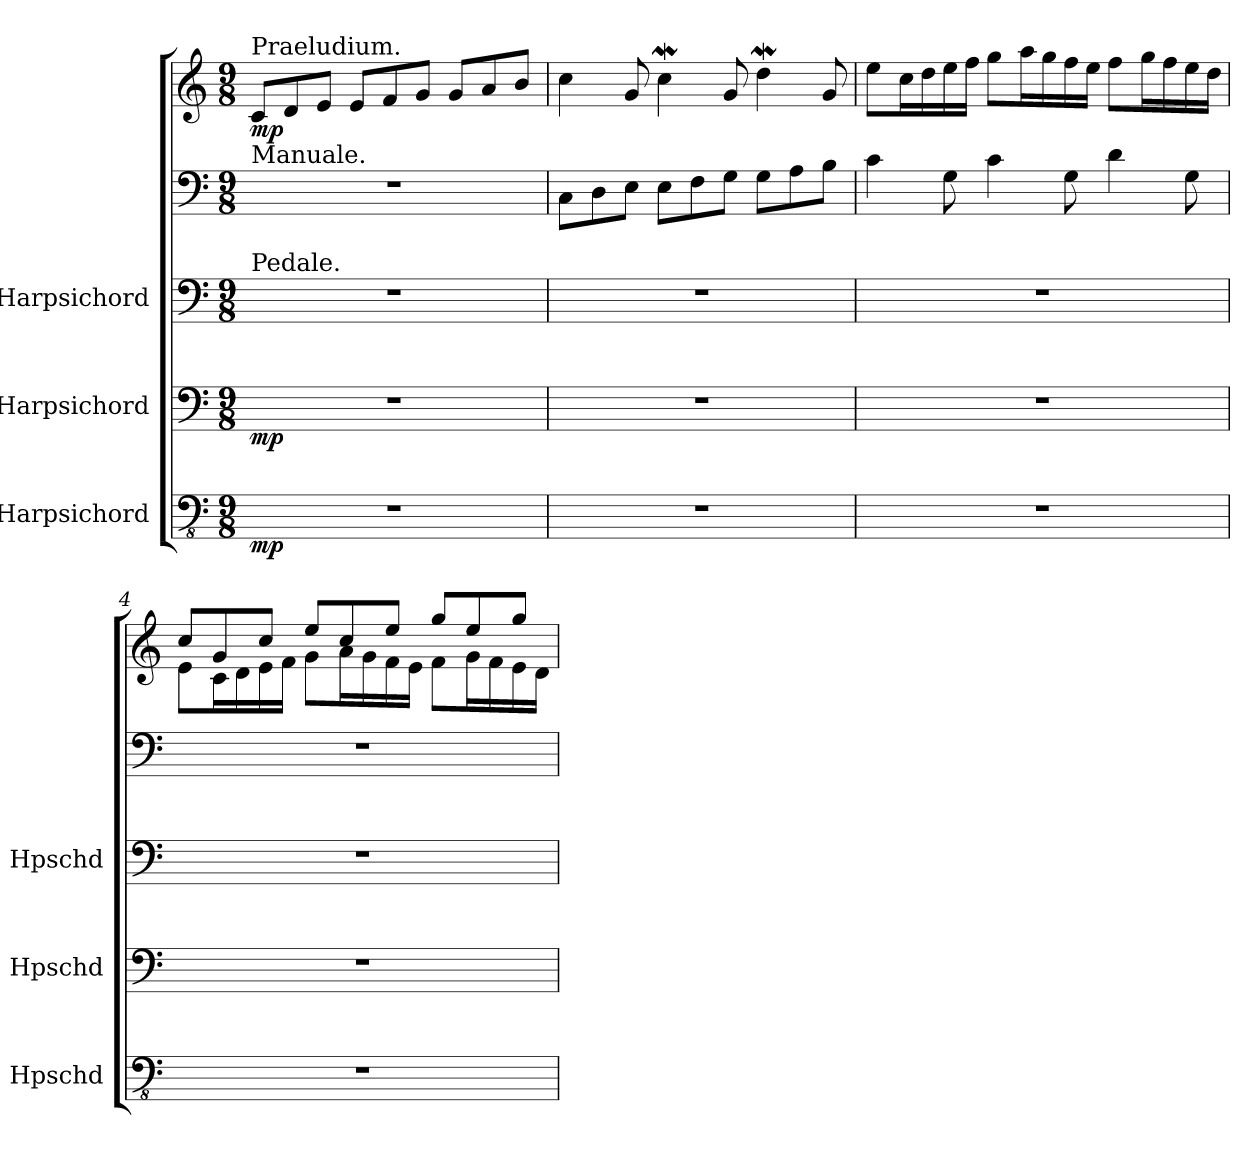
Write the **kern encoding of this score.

**kern	**dynam	**kern	**dynam	**kern	**kern	**kern	**dynam
*part3	*part3	*part2	*part2	*part1	*part1	*part1	*part1
*staff5	*staff5	*staff4	*staff4	*staff3	*staff2	*staff1	*staff1/2/3
*I"Harpsichord	*	*I"Harpsichord	*	*I"Harpsichord	*	*	*
*I'Hpschd	*	*I'Hpschd	*	*I'Hpschd	*	*	*
*clefFv4	*	*clefF4	*	*clefF4	*clefF4	*clefG2	*
*k[]	*	*k[]	*	*k[]	*k[]	*k[]	*
*M9/8	*	*M9/8	*	*M9/8	*M9/8	*M9/8	*
*MM90	*	*MM90	*	*MM90	*MM90	*MM90	*
=1	=1	=1	=1	=1	=1	=1	=1
!	!	!	!	!	!	!LO:TX:a:t=Praeludium.	!
!	!	!	!	!	!LO:TX:a:t=Manuale.	!	!
!	!	!	!	!LO:TX:a:t=Pedale.	!	!	!
!	!LO:DY:b	!	!LO:DY:b	!	!	!	!LO:DY:b
8%9r	mp	8%9r	mp	8%9r	8%9r	8c/L	mp
.	.	.	.	.	.	8d/	.
.	.	.	.	.	.	8e/J	.
.	.	.	.	.	.	8e/L	.
.	.	.	.	.	.	8f/	.
.	.	.	.	.	.	8g/J	.
.	.	.	.	.	.	8g/L	.
.	.	.	.	.	.	8a/	.
.	.	.	.	.	.	8b/J	.
=2	=2	=2	=2	=2	=2	=2	=2
8%9r	.	8%9r	.	8%9r	8C\L	4cc\	.
.	.	.	.	.	8D\	.	.
.	.	.	.	.	8E\J	8g/	.
.	.	.	.	.	8E\L	4ccw\	.
.	.	.	.	.	8F\	.	.
.	.	.	.	.	8G\J	8g/	.
.	.	.	.	.	8G\L	4ddW\	.
.	.	.	.	.	8A\	.	.
.	.	.	.	.	8B\J	8g/	.
=3	=3	=3	=3	=3	=3	=3	=3
8%9r	.	8%9r	.	8%9r	4c\	8ee\L	.
.	.	.	.	.	.	16cc\L	.
.	.	.	.	.	.	16dd\	.
.	.	.	.	.	8G\	16ee\	.
.	.	.	.	.	.	16ff\JJ	.
.	.	.	.	.	4c\	8gg\L	.
.	.	.	.	.	.	16aa\L	.
.	.	.	.	.	.	16gg\	.
.	.	.	.	.	8G\	16ff\	.
.	.	.	.	.	.	16ee\JJ	.
.	.	.	.	.	4d\	8ff\L	.
.	.	.	.	.	.	16gg\L	.
.	.	.	.	.	.	16ff\	.
.	.	.	.	.	8G\	16ee\	.
.	.	.	.	.	.	16dd\JJ	.
=4	=4	=4	=4	=4	=4	=4	=4
*	*	*	*	*	*	*^	*
8%9r	.	8%9r	.	8%9r	8%9r	8cc/L	8e\L	.
.	.	.	.	.	.	8g/	16c\L	.
.	.	.	.	.	.	.	16d\	.
.	.	.	.	.	.	8cc/J	16e\	.
.	.	.	.	.	.	.	16f\JJ	.
.	.	.	.	.	.	8ee/L	8g\L	.
.	.	.	.	.	.	8cc/	16a\L	.
.	.	.	.	.	.	.	16g\	.
.	.	.	.	.	.	8ee/J	16f\	.
.	.	.	.	.	.	.	16e\JJ	.
.	.	.	.	.	.	8gg/L	8f\L	.
.	.	.	.	.	.	8ee/	16g\L	.
.	.	.	.	.	.	.	16f\	.
.	.	.	.	.	.	8gg/J	16e\	.
.	.	.	.	.	.	.	16d\JJ	.
*	*	*	*	*	*	*v	*v	*
=	=	=	=	=	=	=	=
*-	*-	*-	*-	*-	*-	*-	*-
